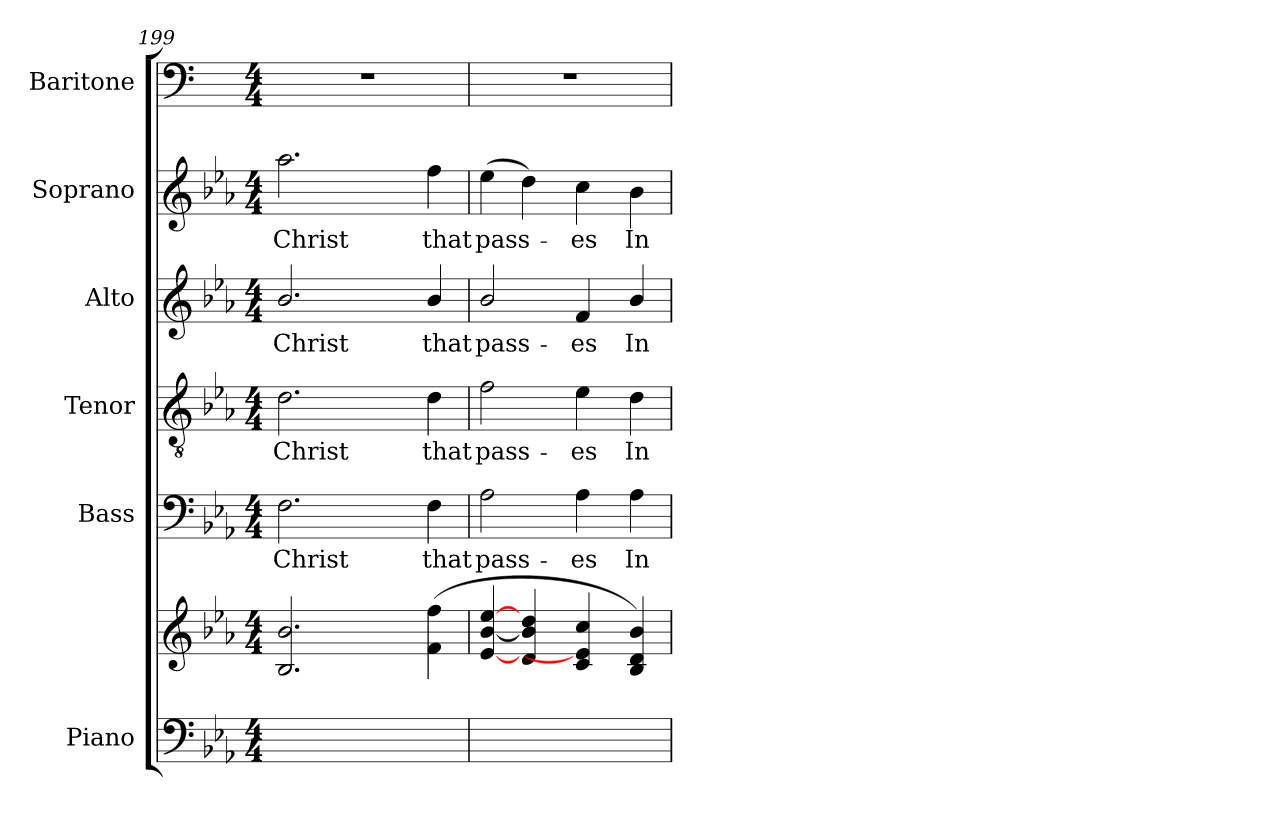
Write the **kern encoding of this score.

**kern	**kern	**kern	**text	**kern	**text	**kern	**text	**kern	**text	**kern
*part6	*part6	*part5	*part5	*part4	*part4	*part3	*part3	*part2	*part2	*part1
*staff7	*staff6	*staff5	*staff5	*staff4	*staff4	*staff3	*staff3	*staff2	*staff2	*staff1
*I"Piano	*	*I"Bass	*	*I"Tenor	*	*I"Alto	*	*I"Soprano	*	*I"Baritone
*	*	*I'B	*	*I'T	*	*I'A	*	*I'S	*	*
*clefF4	*clefG2	*clefF4	*	*clefGv2	*	*clefG2	*	*clefG2	*	*clefF4
*k[b-e-a-]	*k[b-e-a-]	*k[b-e-a-]	*	*k[b-e-a-]	*	*k[b-e-a-]	*	*k[b-e-a-]	*	*k[]
*M4/4	*M4/4	*M4/4	*	*M4/4	*	*M4/4	*	*M4/4	*	*M4/4
=199	=199	=199	=199	=199	=199	=199	=199	=199	=199	=199
!	!	!	!LO:LY:b	!	!LO:LY:b	!	!LO:LY:b	!	!LO:LY:b	!
4ryy	2.B-/ 2.b-/	2.F\	Christ	2.d\	Christ	2.b-/	Christ	2.aa-\	Christ	1r
8ryy	.	.	.	.	.	.	.	.	.	.
8ryy	.	.	.	.	.	.	.	.	.	.
8ryy	.	.	.	.	.	.	.	.	.	.
8ryy	.	.	.	.	.	.	.	.	.	.
!	!	!	!LO:LY:b	!	!LO:LY:b	!	!LO:LY:b	!	!LO:LY:b	!
4ryy	(<4f\ 4ff\	4F\	that	4d\	that	4b-/	that	4ff\	that	.
=200	=200	=200	=200	=200	=200	=200	=200	=200	=200	=200
!	!	!	!LO:LY:b	!	!LO:LY:b	!	!LO:LY:b	!	!LO:LY:b	!
4ryy	[4e-/ [4b-/ [4ee-/	2A-\	pass-	2f\	pass-	2b-/	pass-	(>4ee-\	pass-	1r
8ryy	4d/ 4b-/] 4dd/	.	.	.	.	.	.	4dd\)	.	.
8ryy	.	.	.	.	.	.	.	.	.	.
!	!	!	!LO:LY:b	!	!LO:LY:b	!	!LO:LY:b	!	!LO:LY:b	!
8ryy	4c/ 4e-/] 4cc/	4A-\	-es	4e-\	-es	4f/	-es	4cc\	es	.
8ryy	.	.	.	.	.	.	.	.	.	.
!	!	!	!LO:LY:b	!	!LO:LY:b	!	!LO:LY:b	!	!LO:LY:b	!
4ryy	4B-/ 4d/ 4b-/)	4A-\	In	4d\	In	4b-/	In	4b-\	In	.
=	=	=	=	=	=	=	=	=	=	=
*-	*-	*-	*-	*-	*-	*-	*-	*-	*-	*-
